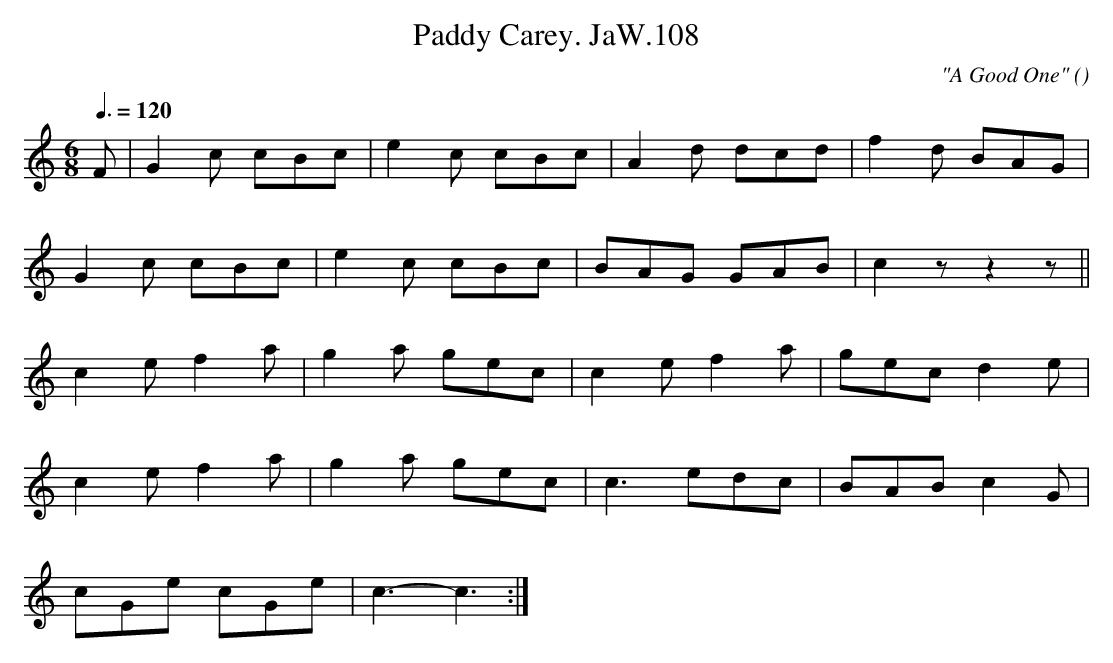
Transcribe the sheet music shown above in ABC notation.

X:1
T:Paddy Carey. JaW.108
M:6/8
L:1/8
Q:3/8=120
C:"A Good One"
O:
K:C
F|G2c cBc|e2c cBc|A2d dcd|f2d BAG|
G2c cBc|e2c cBc|BAG GAB|c2zz2z||
c2ef2a|g2a gec|c2ef2a|gec d2e|
c2ef2a|g2a gec|c3 edc|BAB c2G|
cGe cGe|c3-c3:|
